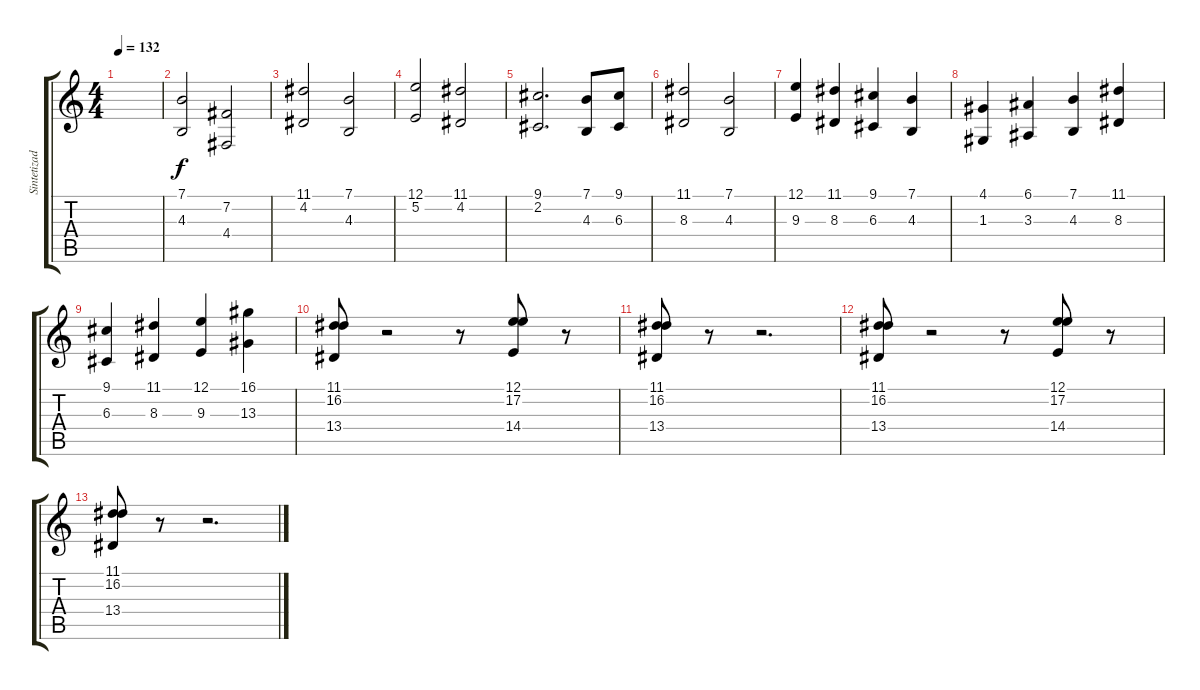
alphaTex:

\track ("Sintetizador 2" "Sintetizad") {instrument tremolostrings}
\staff {score tabs}
\tuning (E4 B3 G3 D3 A2 E2) {hide}
\ts (4 4)
\tempo 132
\clef g2
\ks c
|
(7.1 4.3).2 (7.2 4.4).2 |
(11.1 4.2).2 (7.1 4.3).2 |
(12.1 5.2).2 (11.1 4.2).2 |
(9.1 2.2).2{d} (7.1 4.3).8 (9.1 6.3).8 |
(11.1 8.3).2 (7.1 4.3).2 |
(12.1 9.3).4 (11.1 8.3).4 (9.1 6.3).4 (7.1 4.3).4 |
(4.1 1.3).4 (6.1 3.3).4 (7.1 4.3).4 (11.1 8.3).4 |
(9.1 6.3).4 (11.1 8.3).4 (12.1 9.3).4 (16.1 13.3).4 |
(11.1 16.2 13.4).8 r.2 r.8 (12.1 17.2 14.4).8 r.8 |
(11.1 16.2 13.4).8 r.8 r.2{d} |
(11.1 16.2 13.4).8 r.2 r.8 (12.1 17.2 14.4).8 r.8 |
(11.1 16.2 13.4).8 r.8 r.2{d}
